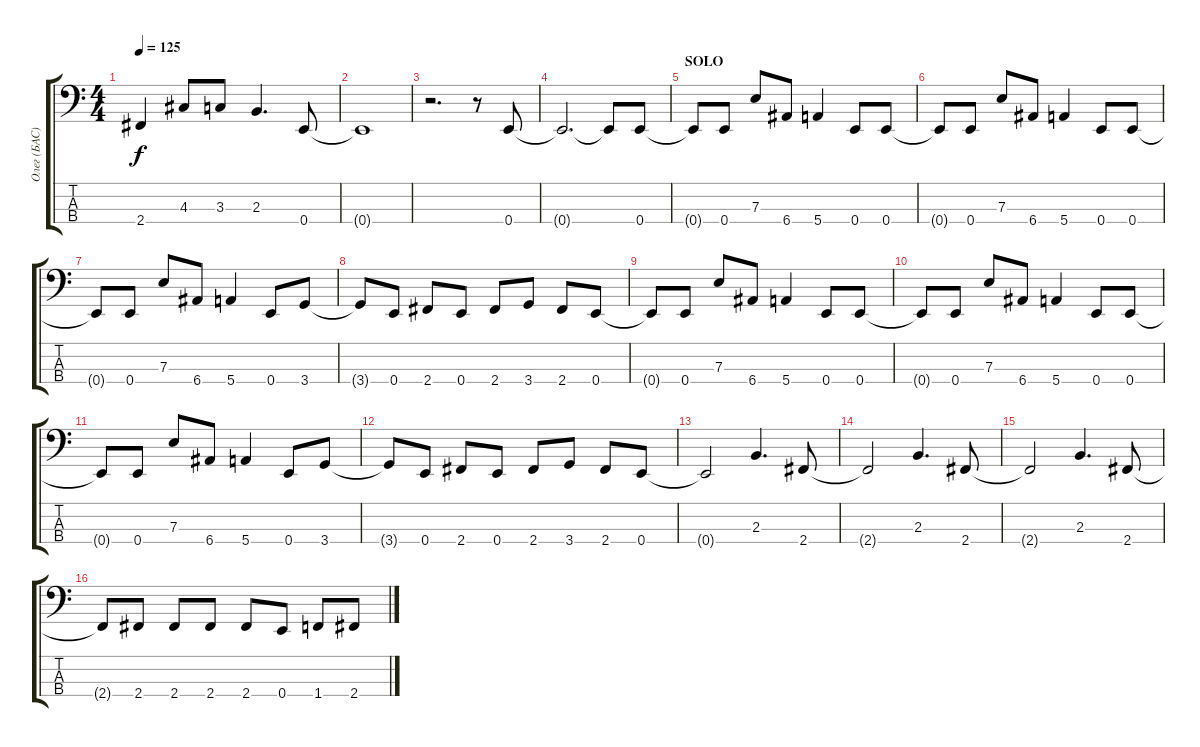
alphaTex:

\track ("Олег (БАС)" "Олег (БАС)") {instrument electricbasspick}
\staff {score tabs}
\tuning (G2 D2 A1 E1) {hide}
\ts (4 4)
\tempo 125
\clef f4
\ks c
2.4.4{dy f} 4.3.8 3.3.8 2.3.4{d} 0.4.8 |
0.4{t}.1 |
r.2{d} r.8 0.4.8 |
0.4{t}.2{d} 0.4{t}.8 0.4.8 |
\section ("" "SOLO")
0.4{t}.8 0.4.8 7.3.8 6.4.8 5.4.4 0.4.8 0.4.8 |
0.4{t}.8 0.4.8 7.3.8 6.4.8 5.4.4 0.4.8 0.4.8 |
0.4{t}.8 0.4.8 7.3.8 6.4.8 5.4.4 0.4.8 3.4.8 |
3.4{t}.8 0.4.8 2.4.8 0.4.8 2.4.8 3.4.8 2.4.8 0.4.8 |
0.4{t}.8 0.4.8 7.3.8 6.4.8 5.4.4 0.4.8 0.4.8 |
0.4{t}.8 0.4.8 7.3.8 6.4.8 5.4.4 0.4.8 0.4.8 |
0.4{t}.8 0.4.8 7.3.8 6.4.8 5.4.4 0.4.8 3.4.8 |
3.4{t}.8 0.4.8 2.4.8 0.4.8 2.4.8 3.4.8 2.4.8 0.4.8 |
0.4{t}.2 2.3.4{d} 2.4.8 |
2.4{t}.2 2.3.4{d} 2.4.8 |
2.4{t}.2 2.3.4{d} 2.4.8 |
2.4{t}.8 2.4.8 2.4.8 2.4.8 2.4.8 0.4.8 1.4.8 2.4.8
